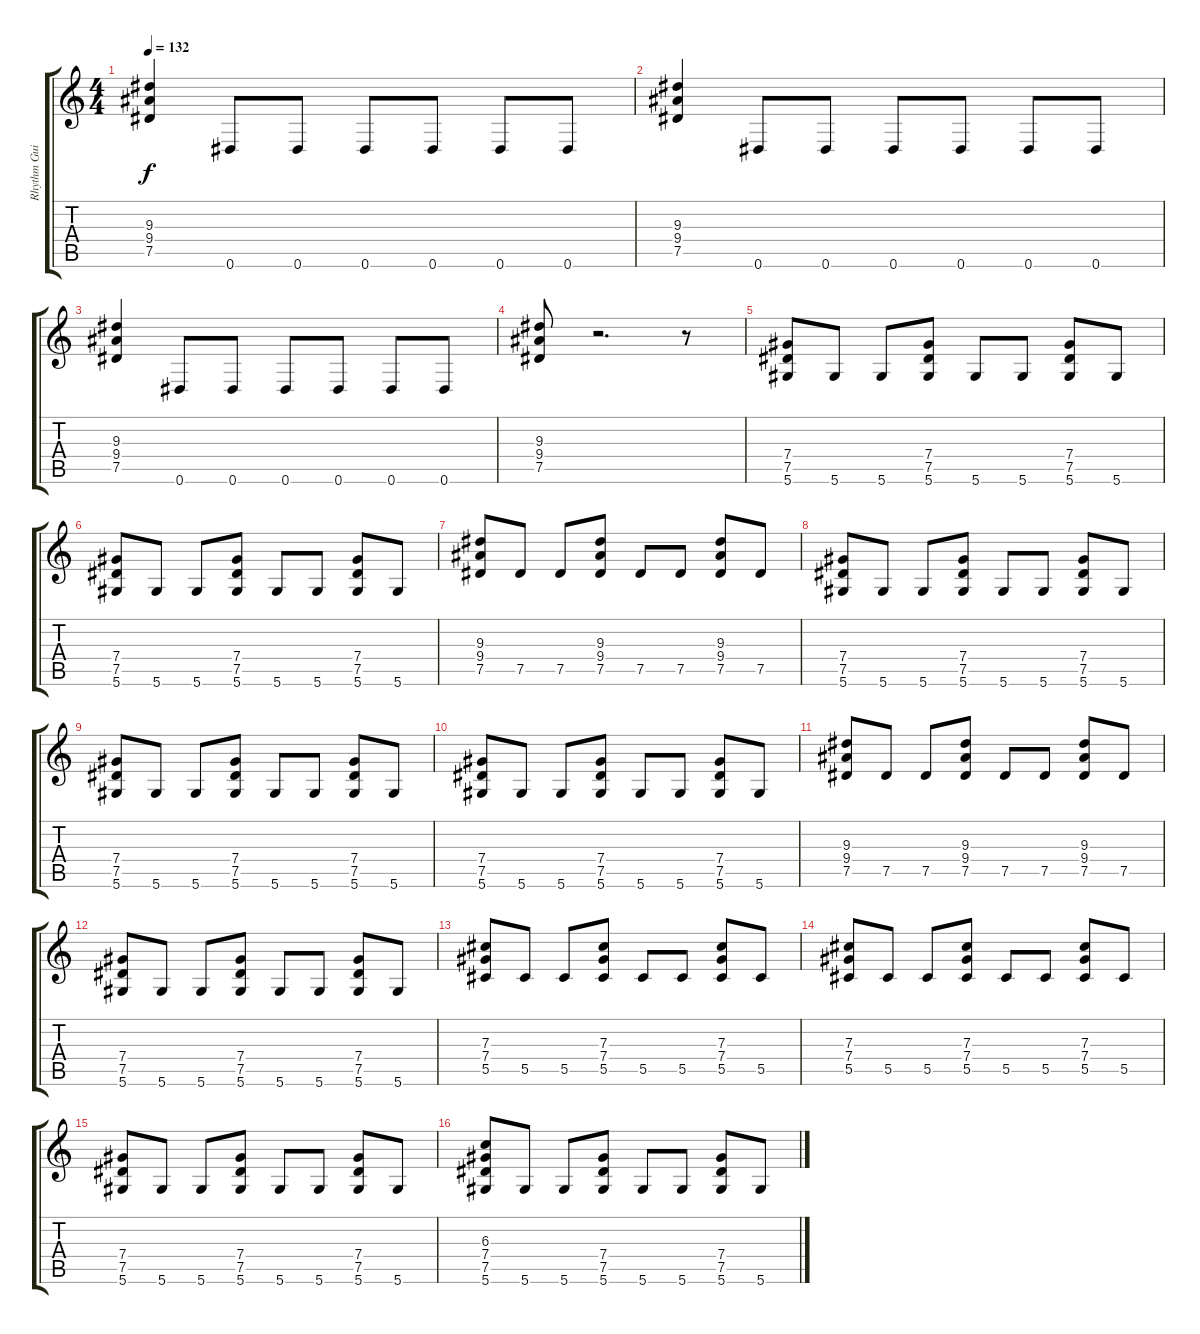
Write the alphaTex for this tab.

\track ("Rhythm Guitar" "Rhythm Gui") {instrument acousticguitarsteel}
\staff {score tabs}
\tuning (Eb4 Bb3 Gb3 Db3 Ab2 Eb2) {hide}
\ts (4 4)
\tempo 132
\clef g2
\ks c
(9.3 9.4 7.5).4{dy f} 0.6.8 0.6.8 0.6.8 0.6.8 0.6.8 0.6.8 |
(9.3 9.4 7.5).4 0.6.8 0.6.8 0.6.8 0.6.8 0.6.8 0.6.8 |
(9.3 9.4 7.5).4 0.6.8 0.6.8 0.6.8 0.6.8 0.6.8 0.6.8 |
(9.3 9.4 7.5).8 r.2{d} r.8 |
(7.4 7.5 5.6).8 5.6.8 5.6.8 (7.4 7.5 5.6).8 5.6.8 5.6.8 (7.4 7.5 5.6).8 5.6.8 |
(7.4 7.5 5.6).8 5.6.8 5.6.8 (7.4 7.5 5.6).8 5.6.8 5.6.8 (7.4 7.5 5.6).8 5.6.8 |
(9.3 9.4 7.5).8 7.5.8 7.5.8 (9.3 9.4 7.5).8 7.5.8 7.5.8 (9.3 9.4 7.5).8 7.5.8 |
(7.4 7.5 5.6).8 5.6.8 5.6.8 (7.4 7.5 5.6).8 5.6.8 5.6.8 (7.4 7.5 5.6).8 5.6.8 |
(7.4 7.5 5.6).8 5.6.8 5.6.8 (7.4 7.5 5.6).8 5.6.8 5.6.8 (7.4 7.5 5.6).8 5.6.8 |
(7.4 7.5 5.6).8 5.6.8 5.6.8 (7.4 7.5 5.6).8 5.6.8 5.6.8 (7.4 7.5 5.6).8 5.6.8 |
(9.3 9.4 7.5).8 7.5.8 7.5.8 (9.3 9.4 7.5).8 7.5.8 7.5.8 (9.3 9.4 7.5).8 7.5.8 |
(7.4 7.5 5.6).8 5.6.8 5.6.8 (7.4 7.5 5.6).8 5.6.8 5.6.8 (7.4 7.5 5.6).8 5.6.8 |
(7.3 7.4 5.5).8 5.5.8 5.5.8 (7.3 7.4 5.5).8 5.5.8 5.5.8 (7.3 7.4 5.5).8 5.5.8 |
(7.3 7.4 5.5).8 5.5.8 5.5.8 (7.3 7.4 5.5).8 5.5.8 5.5.8 (7.3 7.4 5.5).8 5.5.8 |
(7.4 7.5 5.6).8 5.6.8 5.6.8 (7.4 7.5 5.6).8 5.6.8 5.6.8 (7.4 7.5 5.6).8 5.6.8 |
(6.3 7.4 7.5 5.6).8 5.6.8 5.6.8 (7.4 7.5 5.6).8 5.6.8 5.6.8 (7.4 7.5 5.6).8 5.6.8
